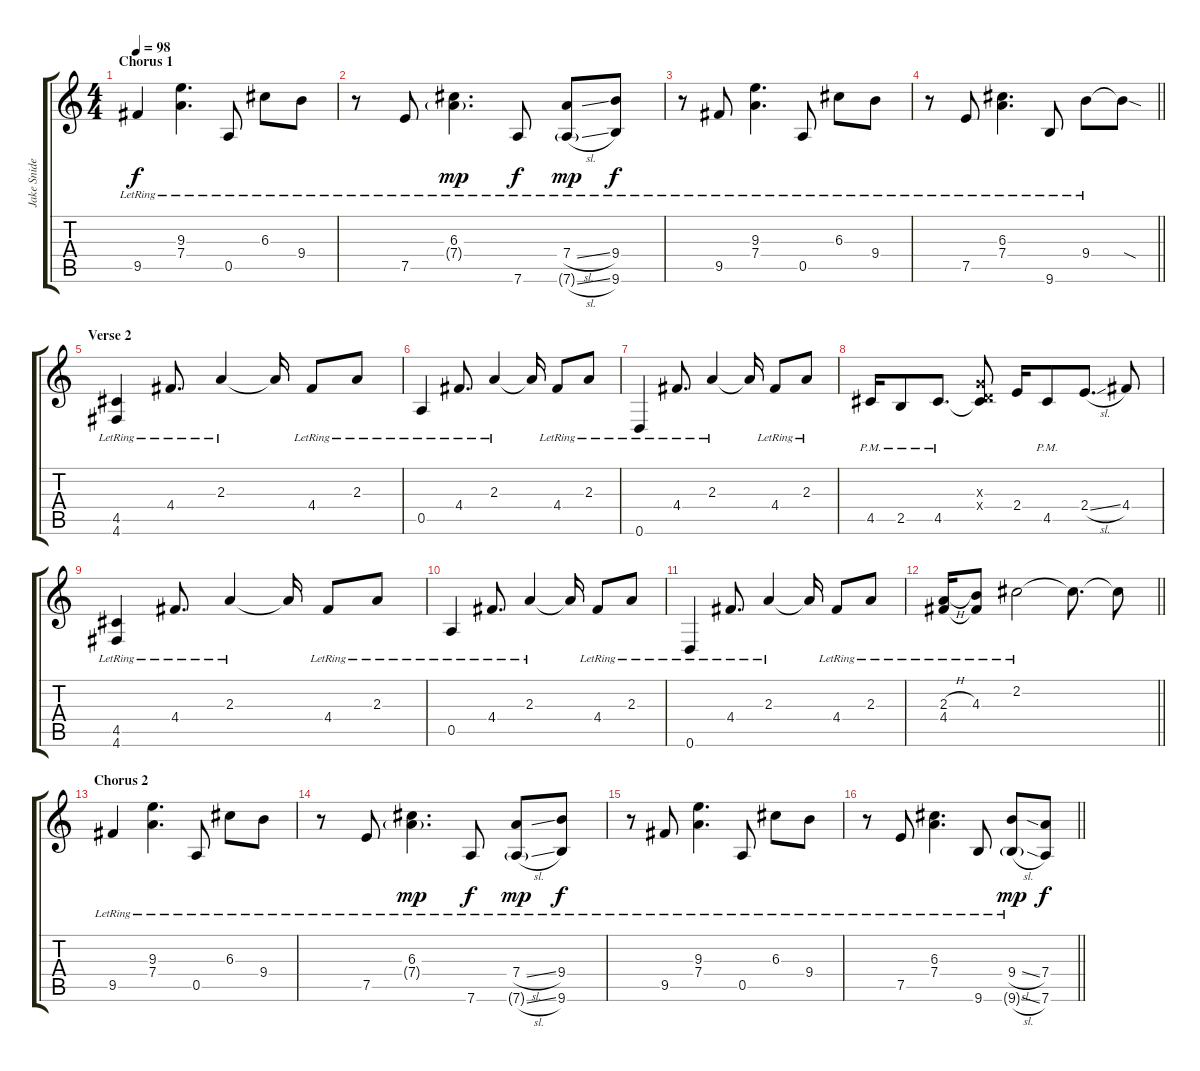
\track ("Jake Snider" "Jake Snide") {instrument electricguitarclean}
\staff {score tabs}
\tuning (E4 B3 G3 D3 A2 D2) {hide}
\ts (4 4)
\section ("" "Chorus 1")
\tempo 98
\clef g2
\ks c
9.5{lr}.4{dy f} (9.3{lr} 7.4{lr}).4{d} 0.5{lr}.8 6.3{lr}.8 9.4{lr}.8 |
r.8 7.5{lr}.8 (6.3{lr} 7.4{g lr}).4{d dy mp} 7.6{lr}.8{dy f} (7.4{sl lr} 7.6{sl g lr}).8{dy mp} (9.4{lr} 9.6{lr}).8{dy f} |
r.8 9.5{lr}.8 (9.3{lr} 7.4{lr}).4{d} 0.5{lr}.8 6.3{lr}.8 9.4{lr}.8 |
\barLineRight lightlight
r.8 7.5{lr}.8 (6.3{lr} 7.4).4{d} 9.6{lr}.8 9.4{lr}.8 9.4{sod t}.8 |
\section ("" "Verse 2")
(4.5{lr} 4.6{lr}).4 4.4{lr}.8{d} 2.3{lr}.4 2.3{t}.16 4.4{lr}.8 2.3{lr}.8 |
0.5{lr}.4 4.4{lr}.8{d} 2.3{lr}.4 2.3{t}.16 4.4{lr}.8 2.3{lr}.8 |
0.6{lr}.4 4.4{lr}.8{d} 2.3{lr}.4 2.3{t}.16 4.4{lr}.8 2.3{lr}.8 |
4.5{pm}.16 2.5{pm}.8 4.5{pm}.8{d} (0.3{x} 0.4{x} 4.5{t}).8 2.4.16 4.5{pm}.8 2.4{sl}.8{d} 4.4.8 |
(4.5{lr} 4.6).4 4.4{lr}.8{d} 2.3{lr}.4 2.3{t}.16 4.4{lr}.8 2.3{lr}.8 |
0.5{lr}.4 4.4{lr}.8{d} 2.3{lr}.4 2.3{t}.16 4.4{lr}.8 2.3{lr}.8 |
0.6{lr}.4 4.4{lr}.8{d} 2.3{lr}.4 2.3{t}.16 4.4{lr}.8 2.3{lr}.8 |
\barLineRight lightlight
(2.3{h lr} 4.4{lr}).16 (4.3{lr} 4.4{t}).8 2.2{lr}.2 2.2{t}.8{d} 2.2{t}.8 |
\section ("" "Chorus 2")
9.5{lr}.4{instrument overdrivenguitar} (9.3{lr} 7.4{lr}).4{d} 0.5{lr}.8 6.3{lr}.8 9.4{lr}.8 |
r.8 7.5{lr}.8 (6.3{lr} 7.4{g lr}).4{d dy mp} 7.6{lr}.8{dy f} (7.4{sl lr} 7.6{sl g lr}).8{dy mp} (9.4{lr} 9.6{lr}).8{dy f} |
r.8 9.5{lr}.8 (9.3{lr} 7.4{lr}).4{d} 0.5{lr}.8 6.3{lr}.8 9.4{lr}.8 |
\barLineRight lightlight
r.8 7.5{lr}.8 (6.3{lr} 7.4).4{d} 9.6{lr}.8 (9.4{sl lr} 9.6{sl g}).8{dy mp} (7.4 7.6).8{dy f}
